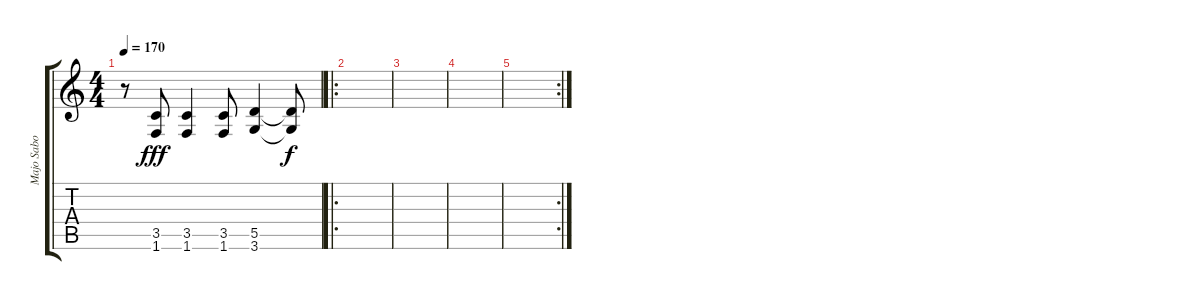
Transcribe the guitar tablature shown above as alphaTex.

\track ("Majo Sabo" "Majo Sabo") {instrument distortionguitar}
\staff {score tabs}
\tuning (E4 B3 G3 D3 A2 E2) {hide}
\ts (4 4)
\tempo 170
\clef g2
\ks c
r.8{dy fff} (3.5 1.6).8 (3.5 1.6).4 (3.5 1.6).8 (5.5 3.6).4 (5.5{t} 3.6{t}).8{dy f} |
\ro
|
|
|
\rc 2
